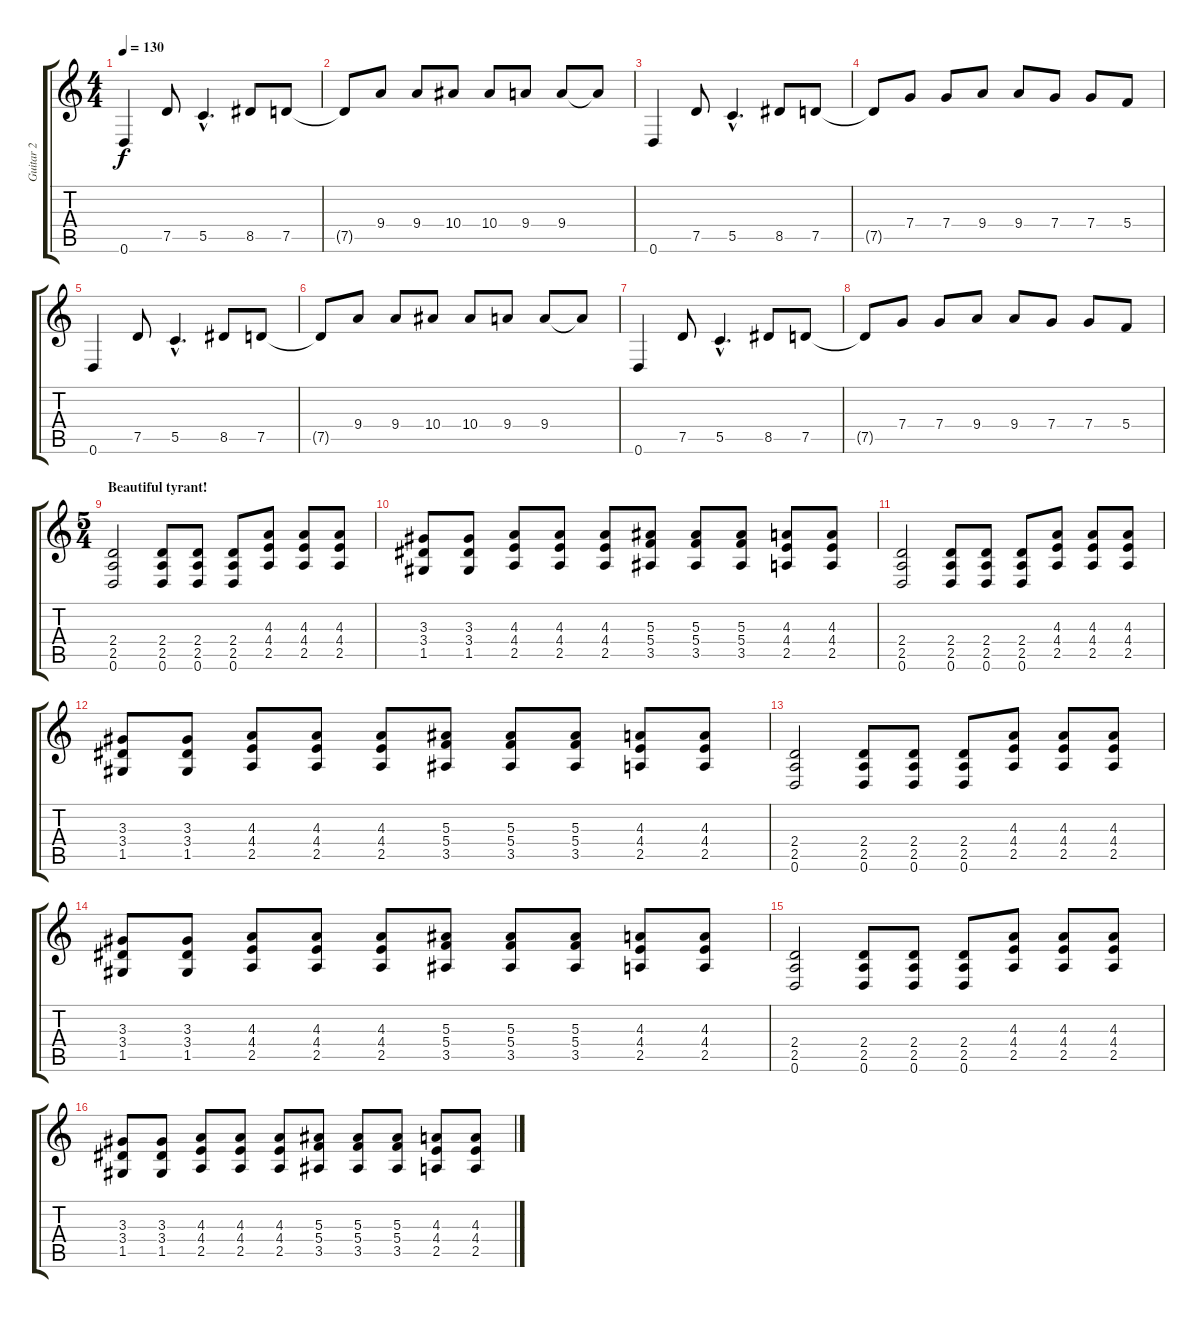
\track ("Guitar 2" "Guitar 2") {instrument distortionguitar}
\staff {score tabs}
\tuning (D4 A3 F3 C3 G2 D2) {hide}
\ts (4 4)
\tempo 130
\clef g2
\ks c
0.6.4{dy f} 7.5.8 5.5{hac}.4{d} 8.5.8 7.5.8 |
7.5{t}.8 9.4.8 9.4.8 10.4.8 10.4.8 9.4.8 9.4.8 9.4{t}.8 |
0.6.4 7.5.8 5.5{hac}.4{d} 8.5.8 7.5.8 |
7.5{t}.8 7.4.8 7.4.8 9.4.8 9.4.8 7.4.8 7.4.8 5.4.8 |
0.6.4 7.5.8 5.5{hac}.4{d} 8.5.8 7.5.8 |
7.5{t}.8 9.4.8 9.4.8 10.4.8 10.4.8 9.4.8 9.4.8 9.4{t}.8 |
0.6.4 7.5.8 5.5{hac}.4{d} 8.5.8 7.5.8 |
7.5{t}.8 7.4.8 7.4.8 9.4.8 9.4.8 7.4.8 7.4.8 5.4.8 |
\ts (5 4)
\section ("" "Beautiful tyrant!")
(2.4 2.5 0.6).2 (2.4 2.5 0.6).8 (2.4 2.5 0.6).8 (2.4 2.5 0.6).8 (4.3 4.4 2.5).8 (4.3 4.4 2.5).8 (4.3 4.4 2.5).8 |
(3.3 3.4 1.5).8 (3.3 3.4 1.5).8 (4.3 4.4 2.5).8 (4.3 4.4 2.5).8 (4.3 4.4 2.5).8 (5.3 5.4 3.5).8 (5.3 5.4 3.5).8 (5.3 5.4 3.5).8 (4.3 4.4 2.5).8 (4.3 4.4 2.5).8 |
(2.4 2.5 0.6).2 (2.4 2.5 0.6).8 (2.4 2.5 0.6).8 (2.4 2.5 0.6).8 (4.3 4.4 2.5).8 (4.3 4.4 2.5).8 (4.3 4.4 2.5).8 |
(3.3 3.4 1.5).8 (3.3 3.4 1.5).8 (4.3 4.4 2.5).8 (4.3 4.4 2.5).8 (4.3 4.4 2.5).8 (5.3 5.4 3.5).8 (5.3 5.4 3.5).8 (5.3 5.4 3.5).8 (4.3 4.4 2.5).8 (4.3 4.4 2.5).8 |
(2.4 2.5 0.6).2 (2.4 2.5 0.6).8 (2.4 2.5 0.6).8 (2.4 2.5 0.6).8 (4.3 4.4 2.5).8 (4.3 4.4 2.5).8 (4.3 4.4 2.5).8 |
(3.3 3.4 1.5).8 (3.3 3.4 1.5).8 (4.3 4.4 2.5).8 (4.3 4.4 2.5).8 (4.3 4.4 2.5).8 (5.3 5.4 3.5).8 (5.3 5.4 3.5).8 (5.3 5.4 3.5).8 (4.3 4.4 2.5).8 (4.3 4.4 2.5).8 |
(2.4 2.5 0.6).2 (2.4 2.5 0.6).8 (2.4 2.5 0.6).8 (2.4 2.5 0.6).8 (4.3 4.4 2.5).8 (4.3 4.4 2.5).8 (4.3 4.4 2.5).8 |
(3.3 3.4 1.5).8 (3.3 3.4 1.5).8 (4.3 4.4 2.5).8 (4.3 4.4 2.5).8 (4.3 4.4 2.5).8 (5.3 5.4 3.5).8 (5.3 5.4 3.5).8 (5.3 5.4 3.5).8 (4.3 4.4 2.5).8 (4.3 4.4 2.5).8
